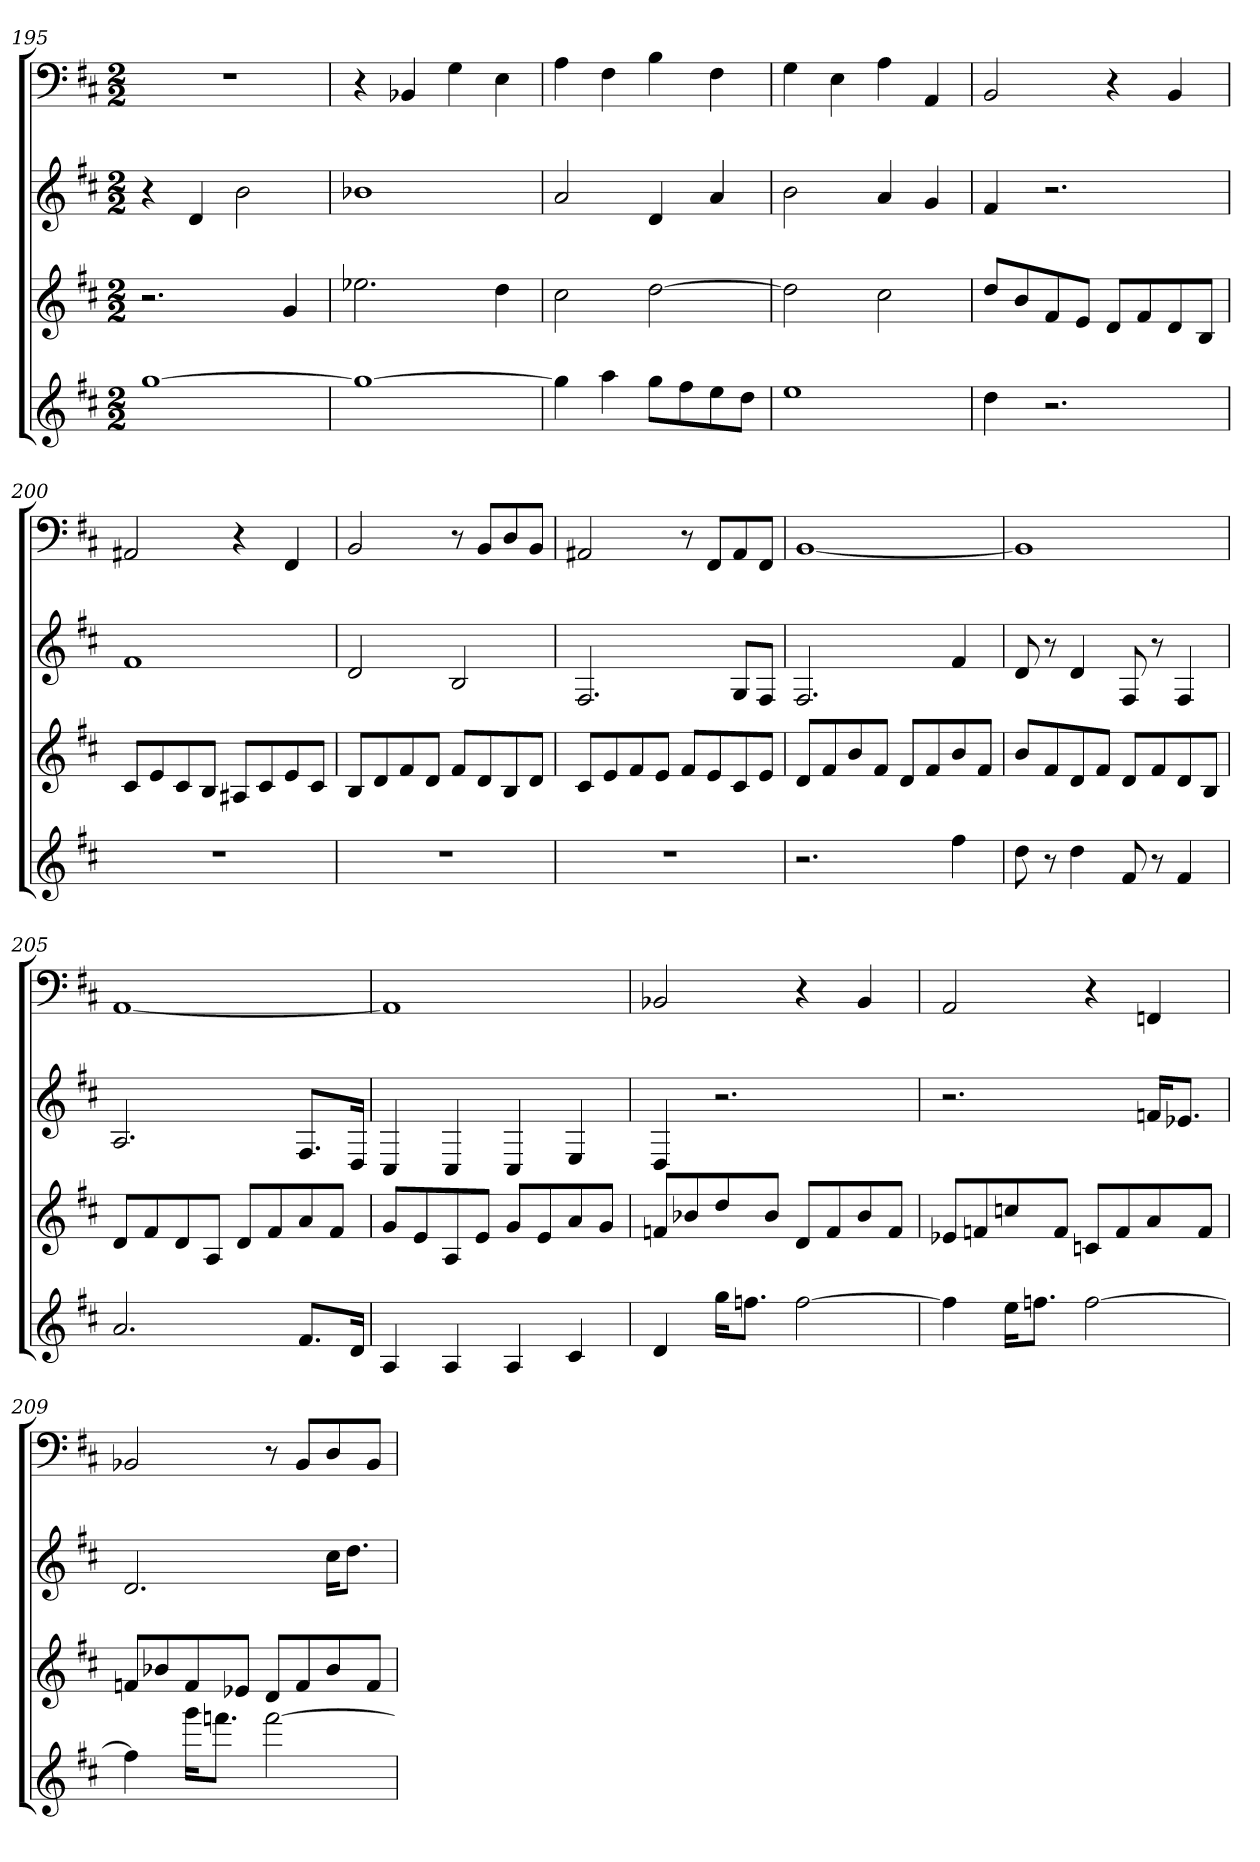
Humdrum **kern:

**kern	**kern	**kern	**kern
*part4	*part3	*part2	*part1
*staff4	*staff3	*staff2	*staff1
*k[f#c#]	*k[f#c#]	*k[f#c#]	*k[f#c#]
*D:	*D:	*D:	*D:
*M2/2	*M2/2	*M2/2	*M2/2
=195	=195	=195	=195
[1gg	2.r	4r	1r
.	.	4d	.
.	.	2b	.
.	4g	.	.
=196	=196	=196	=196
1gg_	2.ee-X	1b-X	4r
.	.	.	4BB-X
.	.	.	4G
.	4dd	.	4E
=197	=197	=197	=197
4gg]	2cc#	2a	4A
4aa	.	.	4F#
8ggL	[2dd	4d	4B
8ff#	.	.	.
8ee	.	4a	4F#
8ddJ	.	.	.
=198	=198	=198	=198
1ee	2dd]	2b	4G
.	.	.	4E
.	2cc#	4a	4A
.	.	4g	4AA
=199	=199	=199	=199
4dd	8ddL	4f#	2BB
.	8b	.	.
2.r	8f#	2.r	.
.	8eJ	.	.
.	8dL	.	4r
.	8f#	.	.
.	8d	.	4BB
.	8BJ	.	.
=200	=200	=200	=200
1r	8c#L	1f#	2AA#X
.	8e	.	.
.	8c#	.	.
.	8BJ	.	.
.	8A#XL	.	4r
.	8c#	.	.
.	8e	.	4FF#
.	8c#J	.	.
=201	=201	=201	=201
1r	8BL	2d	2BB
.	8d	.	.
.	8f#	.	.
.	8dJ	.	.
.	8f#L	2B	8r
.	8d	.	8BBL
.	8B	.	8D
.	8dJ	.	8BBJ
=202	=202	=202	=202
1r	8c#L	2.F#	2AA#X
.	8e	.	.
.	8f#	.	.
.	8eJ	.	.
.	8f#L	.	8r
.	8e	.	8FF#L
.	8c#	8GL	8AA#
.	8eJ	8F#J	8FF#J
=203	=203	=203	=203
2.r	8dL	2.F#	[1BB
.	8f#	.	.
.	8b	.	.
.	8f#J	.	.
.	8dL	.	.
.	8f#	.	.
4ff#	8b	4f#	.
.	8f#J	.	.
=204	=204	=204	=204
8dd	8bL	8d	1BB]
8r	8f#	8r	.
4dd	8d	4d	.
.	8f#J	.	.
8f#	8dL	8F#	.
8r	8f#	8r	.
4f#	8d	4F#	.
.	8BJ	.	.
=205	=205	=205	=205
2.a	8dL	2.A	[1AA
.	8f#	.	.
.	8d	.	.
.	8AJ	.	.
.	8dL	.	.
.	8f#	.	.
8.f#L	8a	8.F#L	.
.	8f#J	.	.
16dJk	.	16DJk	.
=206	=206	=206	=206
4A	8gL	4C#	1AA]
.	8e	.	.
4A	8A	4C#	.
.	8eJ	.	.
4A	8gL	4C#	.
.	8e	.	.
4c#	8a	4E	.
.	8gJ	.	.
=207	=207	=207	=207
4d	8fnL	4D	2BB-X
.	8b-X	.	.
16ggKL	8dd	2.r	.
8.ffnJ	.	.	.
.	8b-J	.	.
[2ff	8dL	.	4r
.	8f	.	.
.	8b-	.	4BB-
.	8fJ	.	.
=208	=208	=208	=208
4ff]	8e-XL	2.r	2AA
.	8fn	.	.
16eeKL	8ccn	.	.
8.ffnJ	.	.	.
.	8fJ	.	.
[2ff	8cnL	.	4r
.	8f	.	.
.	8a	16fnKL	4FFn
.	.	8.e-XJ	.
.	8fJ	.	.
=209	=209	=209	=209
4ff]	8fnL	2.d	2BB-X
.	8b-X	.	.
16gggKL	8f	.	.
8.fffnJ	.	.	.
.	8e-XJ	.	.
[2fff	8dL	.	8r
.	8f	.	8BB-L
.	8b-	16cc#KL	8D
.	.	8.ddJ	.
.	8fJ	.	8BB-J
=	=	=	=
*-	*-	*-	*-
